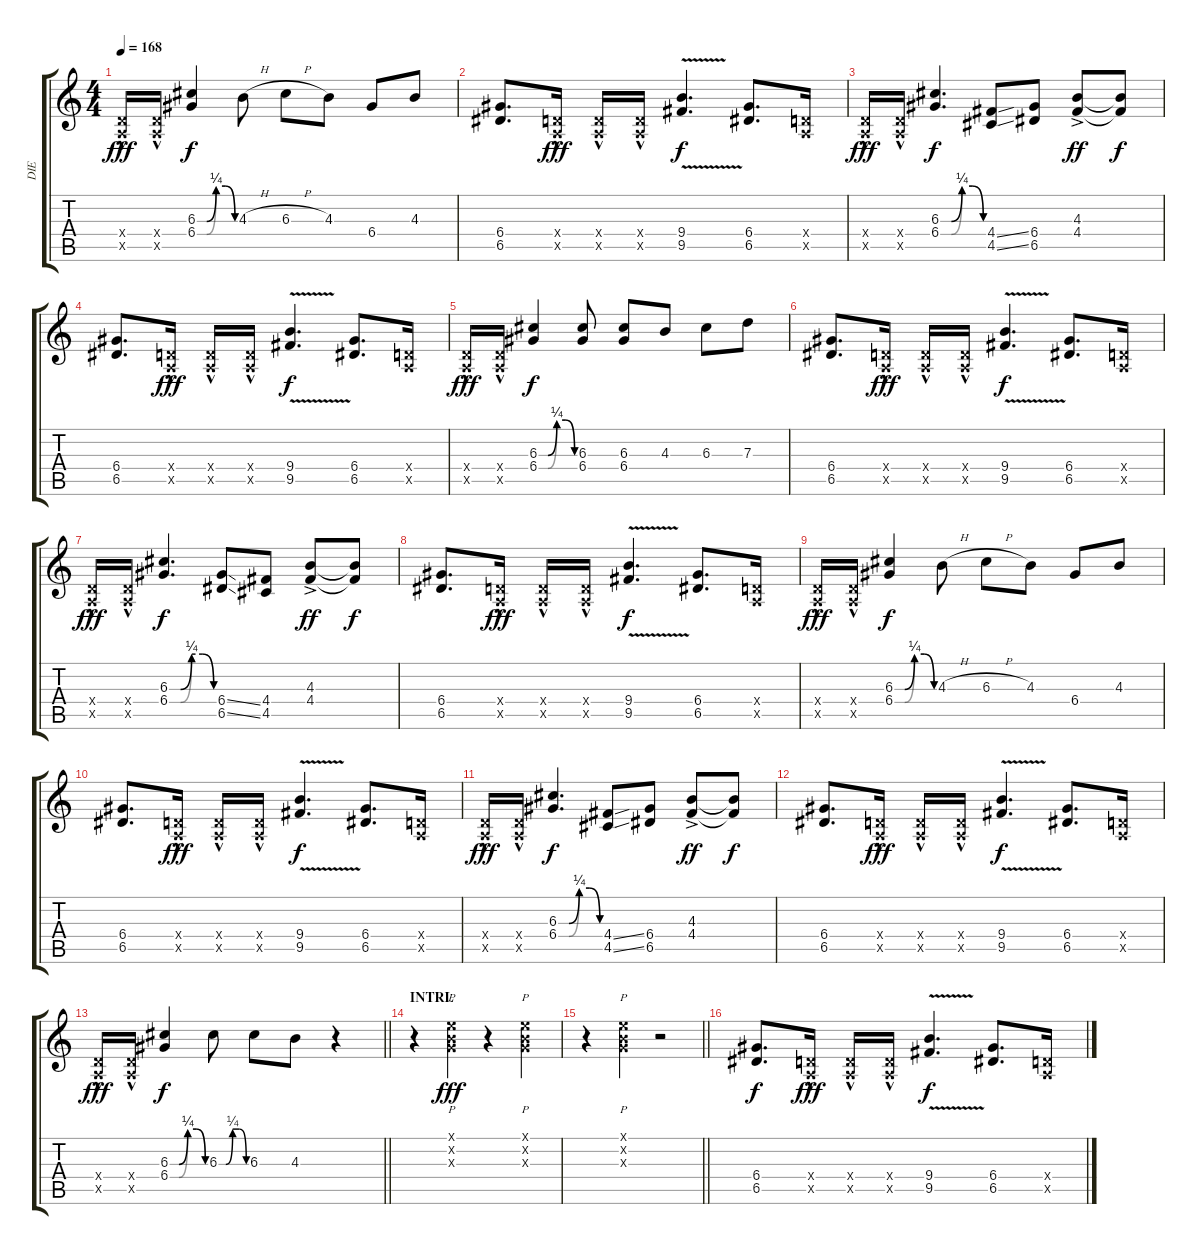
\track ("DIE" "DIE") {instrument distortionguitar}
\staff {score tabs}
\tuning (E4 B3 G3 D3 A2 E2) {hide}
\ts (4 4)
\tempo 168
\clef g2
\ks c
(0.4{hac x} 0.5{hac x}).16{dy fff} (0.4{hac x} 0.5{hac x}).16 (6.3{be (custom 0 0 15 0 30 1 45 1 60 0)} 6.4{be (custom 0 0 15 0 30 1 45 1 60 0)}).4{dy f} 4.3{h}.8 6.3{h}.8 4.3.8 6.4.8 4.3.8 |
(6.4 6.5).8{d} (0.4{hac x} 0.5{hac x}).16{dy fff} (0.4{hac x} 0.5{hac x}).16 (0.4{hac x} 0.5{hac x}).16 (9.4{v} 9.5{v}).4{d dy f} (6.4 6.5).8{d} (0.4{x} 0.5{x}).16 |
(0.4{hac x} 0.5{hac x}).16{dy fff} (0.4{hac x} 0.5{hac x}).16 (6.3{be (custom 0 0 15 0 30 1 45 1 60 0)} 6.4{be (custom 0 0 15 0 30 1 45 1 60 0)}).4{d dy f} (4.4{ss} 4.5{ss}).8 (6.4 6.5).8 (4.3{ac} 4.4{ac}).8{dy ff} (4.3{t} 4.4{t}).8{dy f} |
(6.4 6.5).8{d} (0.4{hac x} 0.5{hac x}).16{dy fff} (0.4{hac x} 0.5{hac x}).16 (0.4{hac x} 0.5{hac x}).16 (9.4{v} 9.5{v}).4{d dy f} (6.4 6.5).8{d} (0.4{x} 0.5{x}).16 |
(0.4{hac x} 0.5{hac x}).16{dy fff} (0.4{hac x} 0.5{hac x}).16 (6.3{be (custom 0 0 15 0 30 1 45 1 60 0)} 6.4{be (custom 0 0 15 0 30 1 45 1 60 0)}).4{dy f} (6.3 6.4).8 (6.3 6.4).8 4.3.8 6.3.8 7.3.8 |
(6.4 6.5).8{d} (0.4{hac x} 0.5{hac x}).16{dy fff} (0.4{hac x} 0.5{hac x}).16 (0.4{hac x} 0.5{hac x}).16 (9.4{v} 9.5{v}).4{d dy f} (6.4 6.5).8{d} (0.4{x} 0.5{x}).16 |
(0.4{hac x} 0.5{hac x}).16{dy fff} (0.4{hac x} 0.5{hac x}).16 (6.3{be (custom 0 0 15 0 30 1 45 1 60 0)} 6.4{be (custom 0 0 15 0 30 1 45 1 60 0)}).4{d dy f} (6.4{ss} 6.5{ss}).8 (4.4 4.5).8 (4.3{ac} 4.4{ac}).8{dy ff} (4.3{t} 4.4{t}).8{dy f} |
(6.4 6.5).8{d} (0.4{hac x} 0.5{hac x}).16{dy fff} (0.4{hac x} 0.5{hac x}).16 (0.4{hac x} 0.5{hac x}).16 (9.4{v} 9.5{v}).4{d dy f} (6.4 6.5).8{d} (0.4{x} 0.5{x}).16 |
(0.4{hac x} 0.5{hac x}).16{dy fff} (0.4{hac x} 0.5{hac x}).16 (6.3{be (custom 0 0 15 0 30 1 45 1 60 0)} 6.4{be (custom 0 0 15 0 30 1 45 1 60 0)}).4{dy f} 4.3{h}.8 6.3{h}.8 4.3.8 6.4.8 4.3.8 |
(6.4 6.5).8{d} (0.4{hac x} 0.5{hac x}).16{dy fff} (0.4{hac x} 0.5{hac x}).16 (0.4{hac x} 0.5{hac x}).16 (9.4{v} 9.5{v}).4{d dy f} (6.4 6.5).8{d} (0.4{x} 0.5{x}).16 |
(0.4{hac x} 0.5{hac x}).16{dy fff} (0.4{hac x} 0.5{hac x}).16 (6.3{be (custom 0 0 15 0 30 1 45 1 60 0)} 6.4{be (custom 0 0 15 0 30 1 45 1 60 0)}).4{d dy f} (4.4{ss} 4.5{ss}).8 (6.4 6.5).8 (4.3{ac} 4.4{ac}).8{dy ff} (4.3{t} 4.4{t}).8{dy f} |
(6.4 6.5).8{d} (0.4{hac x} 0.5{hac x}).16{dy fff} (0.4{hac x} 0.5{hac x}).16 (0.4{hac x} 0.5{hac x}).16 (9.4{v} 9.5{v}).4{d dy f} (6.4 6.5).8{d} (0.4{x} 0.5{x}).16 |
\barLineRight lightlight
(0.4{hac x} 0.5{hac x}).16{dy fff} (0.4{hac x} 0.5{hac x}).16 (6.3{be (custom 0 0 15 0 30 1 45 1 60 0)} 6.4{be (custom 0 0 15 0 30 1 45 1 60 0)}).4{dy f} 6.3{be (custom 0 0 15 0 30 1 45 1 60 0)}.8 6.3.8 4.3.8 r.4 |
\section ("" "INTRL")
r.4 (0.1{x} 0.2{x} 0.3{x}).4{p dy fff} r.4 (0.1{x} 0.2{x} 0.3{x}).4{p} |
\barLineRight lightlight
r.4 (0.1{x} 0.2{x} 0.3{x}).4{p} r.2 |
(6.4 6.5).8{d dy f} (0.4{hac x} 0.5{hac x}).16{dy fff} (0.4{hac x} 0.5{hac x}).16 (0.4{hac x} 0.5{hac x}).16 (9.4{v} 9.5{v}).4{d dy f} (6.4 6.5).8{d} (0.4{x} 0.5{x}).16
